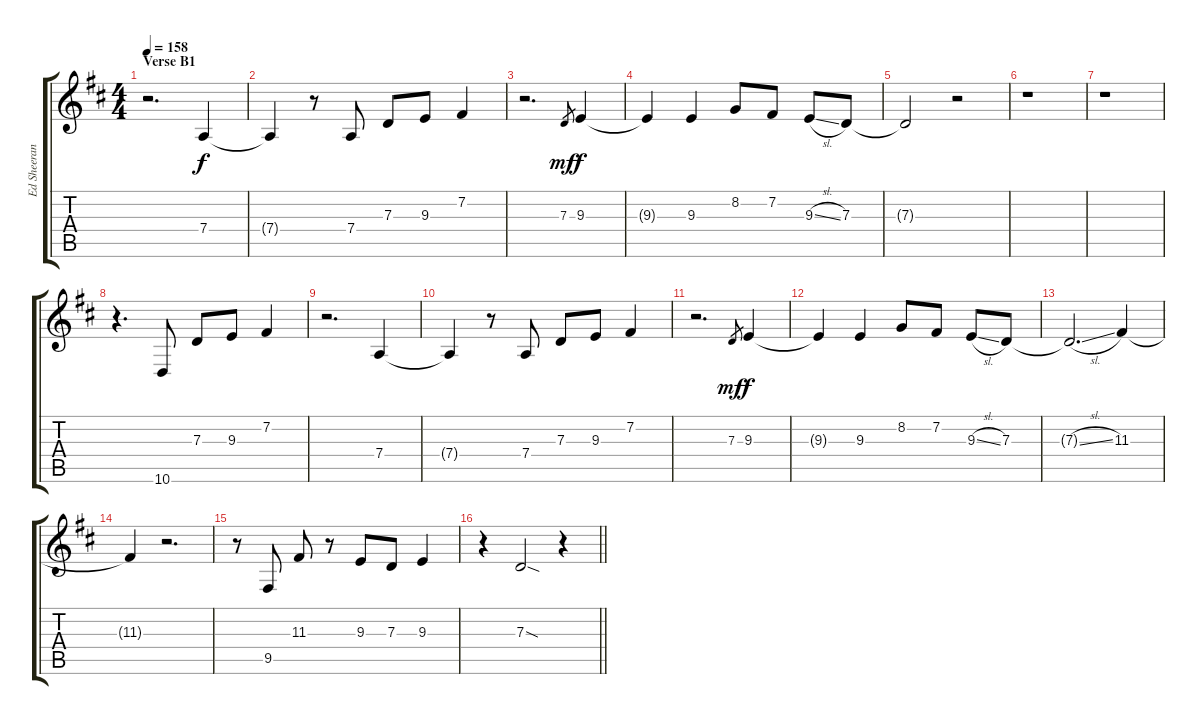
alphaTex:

\track ("Ed Sheeran Vocals" "Ed Sheeran") {instrument flute}
\staff {score tabs}
\tuning (E4 B3 G3 D3 A2 E2) {hide}
\ts (4 4)
\section ("" "Verse B1")
\tempo 158
\clef g2
\ks d
r.2{d dy f} 7.4.4 |
7.4{t}.4 r.8 7.4.8 7.3.8 9.3.8 7.2.4 |
r.2{d} 7.3.8{gr dy mf} 9.3.4{dy f} |
9.3{t}.4 9.3.4 8.2.8 7.2.8 9.3{sl}.8 7.3.8 |
7.3{t}.2 r.2 |
r.1 |
r.1 |
r.4{d} 10.6.8 7.3.8 9.3.8 7.2.4 |
r.2{d} 7.4.4 |
7.4{t}.4 r.8 7.4.8 7.3.8 9.3.8 7.2.4 |
r.2{d} 7.3.8{gr dy mf} 9.3.4{dy f} |
9.3{t}.4 9.3.4 8.2.8 7.2.8 9.3{sl}.8 7.3.8 |
7.3{sl t}.2{d} 11.3.4 |
11.3{t}.4 r.2{d} |
r.8 9.5.8 11.3.8 r.8 9.3.8 7.3.8 9.3.4 |
\barLineRight lightlight
r.4 7.3{sod}.2 r.4
